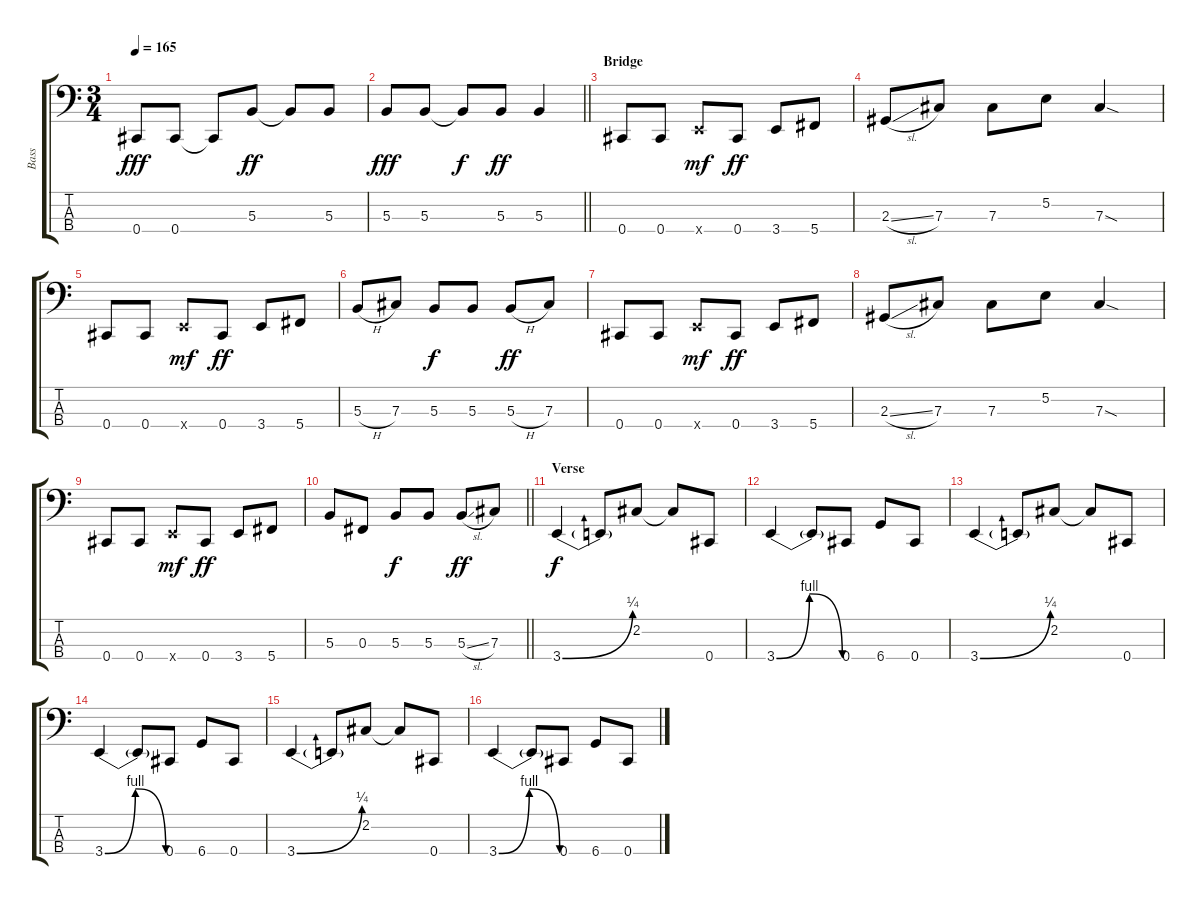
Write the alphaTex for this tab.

\track ("Bass" "Bass") {instrument electricbassfinger}
\staff {score tabs}
\tuning (E2 B1 Gb1 Db1) {hide}
\ts (3 4)
\tempo 165
\clef f4
\ks c
0.4.8{dy fff} 0.4.8 0.4{t}.8 5.3.8{dy ff} 5.3{t}.8 5.3.8 |
\barLineRight lightlight
5.3.8{dy fff} 5.3.8 5.3{t}.8{dy f} 5.3.8{dy ff} 5.3.4 |
\section ("" "Bridge")
0.4.8 0.4.8 3.4{x}.8{dy mf} 0.4.8{dy ff} 3.4.8 5.4.8 |
2.3{sl}.8 7.3.8 7.3.8 5.2.8 7.3{sod}.4 |
0.4.8 0.4.8 3.4{x}.8{dy mf} 0.4.8{dy ff} 3.4.8 5.4.8 |
5.3{h}.8 7.3.8 5.3.8{dy f} 5.3.8 5.3{h}.8{dy ff} 7.3.8 |
0.4.8 0.4.8 3.4{x}.8{dy mf} 0.4.8{dy ff} 3.4.8 5.4.8 |
2.3{sl}.8 7.3.8 7.3.8 5.2.8 7.3{sod}.4 |
0.4.8 0.4.8 3.4{x}.8{dy mf} 0.4.8{dy ff} 3.4.8 5.4.8 |
\barLineRight lightlight
5.3.8 0.3.8 5.3.8{dy f} 5.3.8 5.3{sl}.8{dy ff} 7.3.8 |
\section ("" "Verse")
3.4{be (bend 0 0 60 1)}.4{dy f} 3.4{t}.8 2.2.8 2.2{t}.8 0.4.8 |
3.4{be (bendrelease 0 0 30 4 30 4 60 0)}.4 3.4{t}.8 0.4.8 6.4.8 0.4.8 |
3.4{be (bend 0 0 60 1)}.4 3.4{t}.8 2.2.8 2.2{t}.8 0.4.8 |
3.4{be (bendrelease 0 0 30 4 30 4 60 0)}.4 3.4{t}.8 0.4.8 6.4.8 0.4.8 |
3.4{be (bend 0 0 60 1)}.4 3.4{t}.8 2.2.8 2.2{t}.8 0.4.8 |
3.4{be (bendrelease 0 0 30 4 30 4 60 0)}.4 3.4{t}.8 0.4.8 6.4.8 0.4.8
